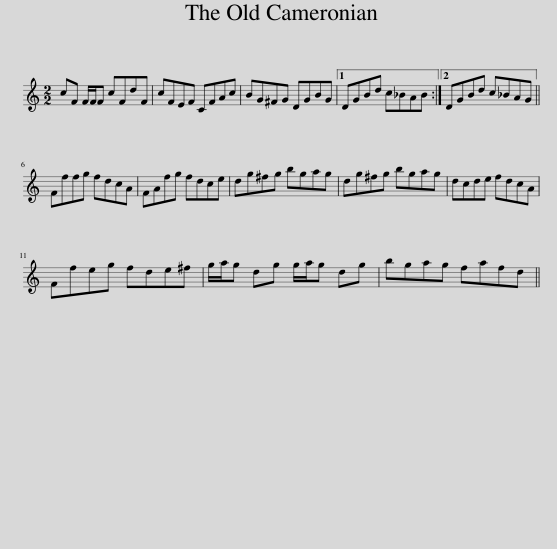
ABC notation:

X:1
L:1/8
M:2/2
I:linebreak $
K:C
V:1 treble
V:1
 cF F/F/F cFdF | cFEF CFAc | BG^FG DGBG |1 DGBd c_BAB :|2 DGBd c_BAG ||$ %5
 Fffg fdcA | FAfg fdce | dg^fg bgag | dg^fg bgag | dcde fdcA |$ %10
 Ffeg fde^f | g/a/g dg g/a/g dg | bgag fafd || %13
